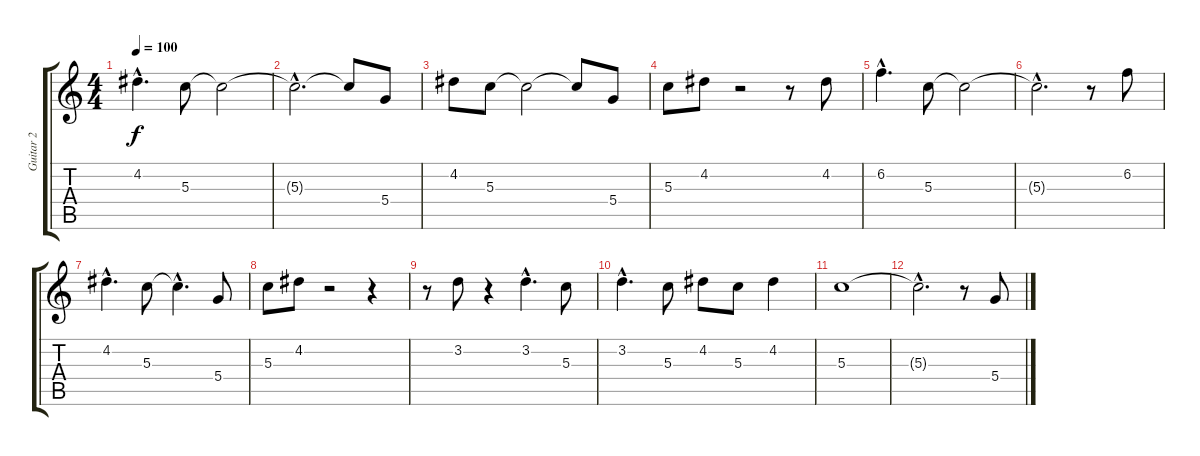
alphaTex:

\track ("Guitar 2" "Guitar 2") {instrument overdrivenguitar}
\staff {score tabs}
\tuning (E4 B3 G3 D3 A2 E2) {hide}
\ts (4 4)
\tempo 100
\clef g2
\ks c
4.2{hac}.4{d dy f instrument overdrivenguitar} 5.3.8 5.3{t}.2 |
5.3{hac t}.2{d} 5.3{t}.8 5.4.8 |
4.2.8 5.3.8 5.3{t}.2 5.3{t}.8 5.4.8 |
5.3.8 4.2.8 r.2 r.8 4.2.8 |
6.2{hac}.4{d} 5.3.8 5.3{t}.2 |
5.3{hac t}.2{d} r.8 6.2.8 |
4.2{hac}.4{d} 5.3.8 5.3{hac t}.4{d} 5.4.8 |
5.3.8 4.2.8 r.2 r.4 |
r.8 3.2.8 r.4 3.2{hac}.4{d} 5.3.8 |
3.2{hac}.4{d} 5.3.8 4.2.8 5.3.8 4.2.4 |
5.3.1 |
5.3{hac t}.2{d} r.8 5.4.8
